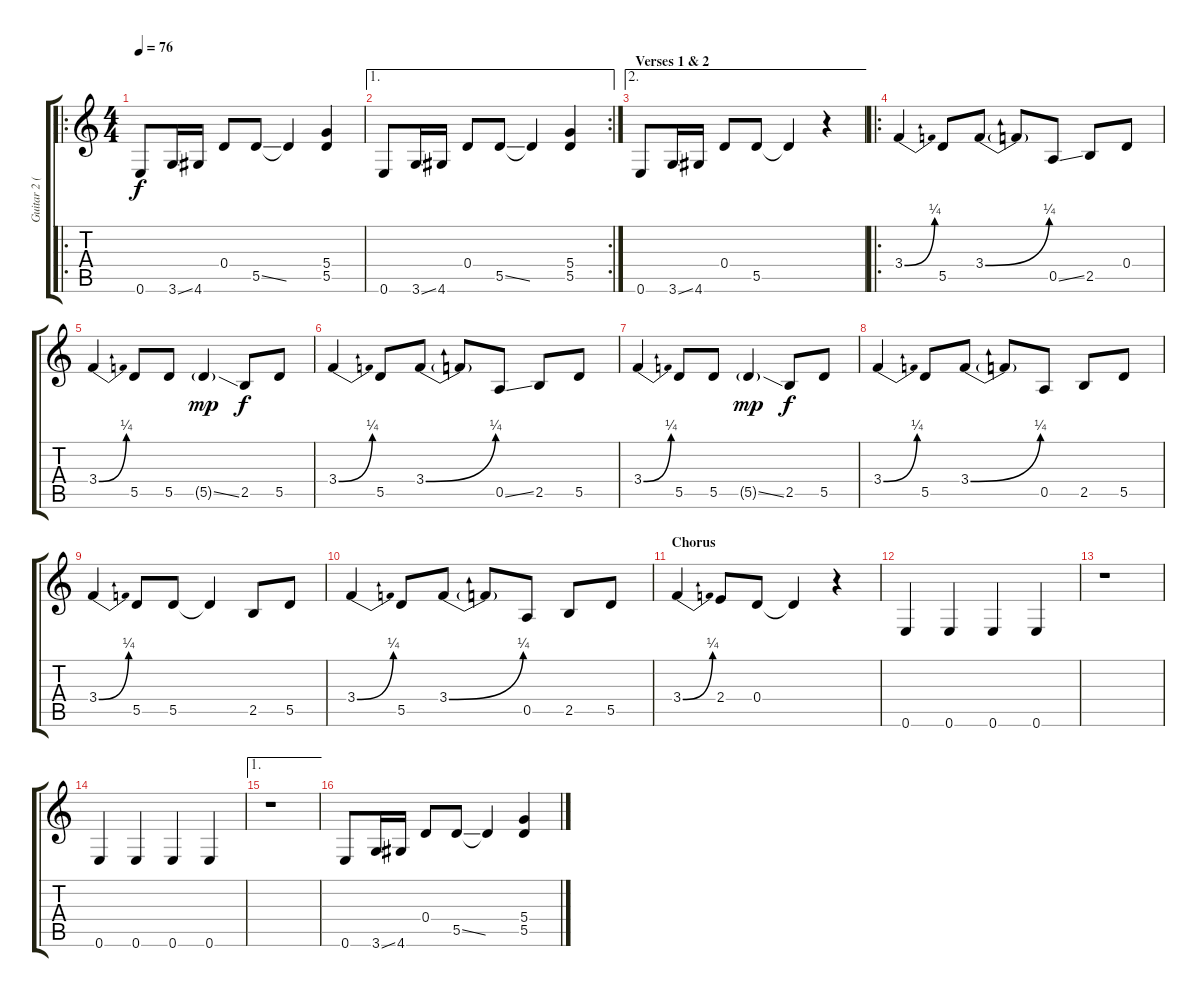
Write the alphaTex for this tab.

\track ("Guitar 2 (Wah-Wah and Slide)" "Guitar 2 (") {instrument acousticguitarsteel}
\staff {score tabs}
\tuning (E4 B3 G3 D3 A2 E2) {hide}
\ro
\ts (4 4)
\tempo 76
\clef g2
\ks c
0.6.8{dy f instrument acousticguitarsteel} 3.6{ss}.16 4.6.16 0.4.8 5.5{ss}.8 5.5{t}.4 (5.4 5.5).4 |
\ae 1
\rc 2
0.6.8 3.6{ss}.16 4.6.16 0.4.8 5.5{ss}.8 5.5{t}.4 (5.4 5.5).4 |
\ae 2
\section ("" "Verses 1 & 2")
0.6.8 3.6{ss}.16 4.6.16 0.4.8 5.5.8 5.5{t}.4 r.4 |
\ro
3.4{be (bend 0 0 60 1)}.4 5.5.8 3.4{be (bend 0 0 60 1)}.8 3.4{t}.8 0.5{ss}.8 2.5.8 0.4.8 |
3.4{be (bend 0 0 60 1)}.4 5.5.8 5.5.8 5.5{ss g}.4{dy mp} 2.5.8{dy f} 5.5.8 |
3.4{be (bend 0 0 60 1)}.4 5.5.8 3.4{be (bend 0 0 60 1)}.8 3.4{t}.8 0.5{ss}.8 2.5.8 5.5.8 |
3.4{be (bend 0 0 60 1)}.4 5.5.8 5.5.8 5.5{ss g}.4{dy mp} 2.5.8{dy f} 5.5.8 |
3.4{be (bend 0 0 60 1)}.4 5.5.8 3.4{be (bend 0 0 60 1)}.8 3.4{t}.8 0.5.8 2.5.8 5.5.8 |
3.4{be (bend 0 0 60 1)}.4 5.5.8 5.5.8 5.5{t}.4 2.5.8 5.5.8 |
3.4{be (bend 0 0 60 1)}.4 5.5.8 3.4{be (bend 0 0 60 1)}.8 3.4{t}.8 0.5.8 2.5.8 5.5.8 |
\section ("" "Chorus")
3.4{be (bend 0 0 60 1)}.4 2.4.8 0.4.8 0.4{t}.4 r.4 |
0.6.4 0.6.4 0.6.4 0.6.4 |
r.1 |
0.6.4 0.6.4 0.6.4 0.6.4 |
\ae 1
r.1 |
0.6.8 3.6{ss}.16 4.6.16 0.4.8 5.5{ss}.8 5.5{t}.4 (5.4 5.5).4
